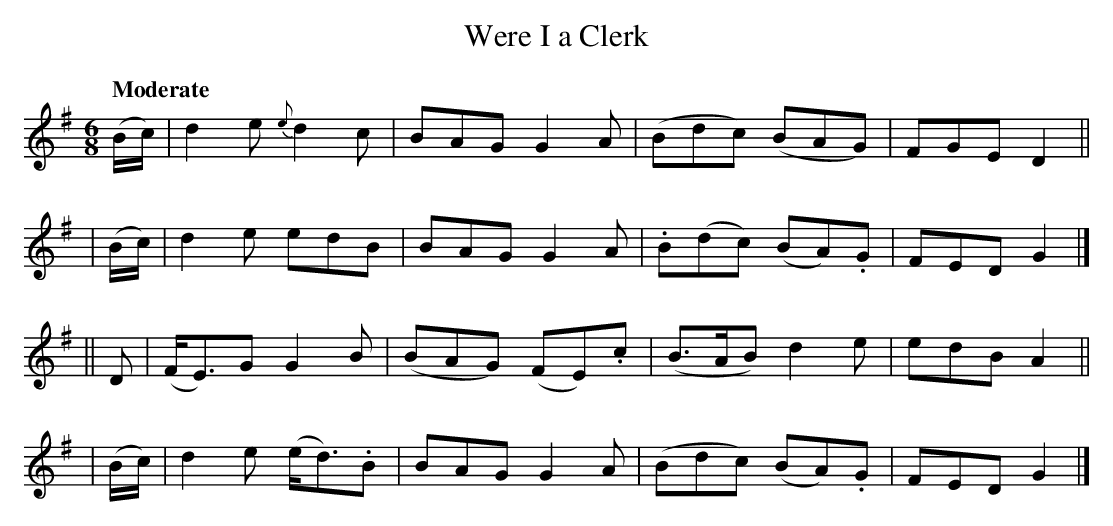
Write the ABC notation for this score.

X:1
T: Were I a Clerk
Q: "Moderate"
M: 6/8
L: 1/8
K: G
  (B/c/) | d2e {e}d2c  | BAG   G2A   | (Bdc)  (BAG)  | FGE D2 ||
| (B/c/) | d2e    edB  | BAG   G2A   | .B(dc) (BA).G | FED G2 |]
|| D     | (F<E)G G2B  |(BAG) (FE).c | (B>AB) d2e    | edB A2 ||
| (B/c/) | d2e (e<d).B | BAG   G2A   | (Bdc)  (BA).G | FED G2 |]
